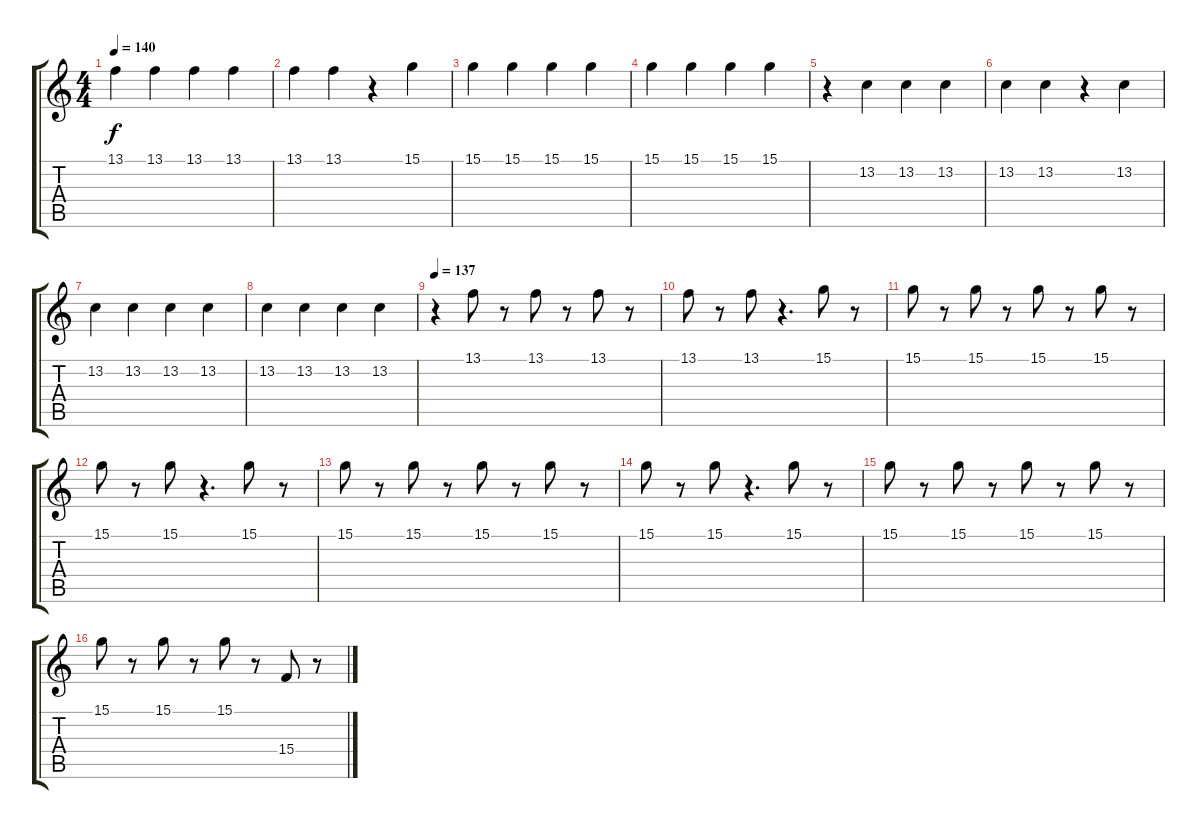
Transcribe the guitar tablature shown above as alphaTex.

\track "" {instrument acousticgrandpiano}
\staff {score tabs}
\tuning (E4 B3 G3 D3 A2 E2) {hide}
\ts (4 4)
\tempo 140
\clef g2
\ks c
13.1.4{dy f volume 8} 13.1.4{volume 7} 13.1.4{volume 6} 13.1.4{volume 6} |
13.1.4{volume 5} 13.1.4{volume 4} r.4 15.1.4{volume 8} |
15.1.4{volume 7} 15.1.4{volume 7} 15.1.4{volume 6} 15.1.4{volume 5} |
15.1.4{volume 4} 15.1.4{volume 4} 15.1.4{volume 3} 15.1.4{volume 3} |
r.4 13.2.4{volume 8} 13.2.4{volume 7} 13.2.4{volume 6} |
13.2.4{volume 5} 13.2.4{volume 4} r.4 13.2.4{volume 8} |
13.2.4{volume 8} 13.2.4{volume 7} 13.2.4{volume 6} 13.2.4{volume 6} |
13.2.4{volume 5} 13.2.4{volume 4} 13.2.4{volume 4} 13.2.4{volume 3} |
\tempo 137
r.4 13.1.8{volume 10} r.8 13.1.8{volume 8} r.8 13.1.8{volume 7} r.8 |
13.1.8{volume 6} r.8 13.1.8{volume 5} r.4{d} 15.1.8{volume 9} r.8 |
15.1.8{volume 9} r.8 15.1.8{volume 8} r.8 15.1.8{volume 7} r.8 15.1.8{volume 6} r.8 |
15.1.8{volume 6} r.8 15.1.8{volume 5} r.4{d} 15.1.8{volume 9} r.8 |
15.1.8{volume 9} r.8 15.1.8{volume 8} r.8 15.1.8{volume 7} r.8 15.1.8{volume 6} r.8 |
15.1.8{volume 6} r.8 15.1.8{volume 5} r.4{d} 15.1.8{volume 9} r.8 |
15.1.8{volume 9} r.8 15.1.8{volume 8} r.8 15.1.8{volume 7} r.8 15.1.8{volume 6} r.8 |
15.1.8{volume 6} r.8 15.1.8{volume 5} r.8 15.1.8{volume 4} r.8 15.4.8{volume 4} r.8
